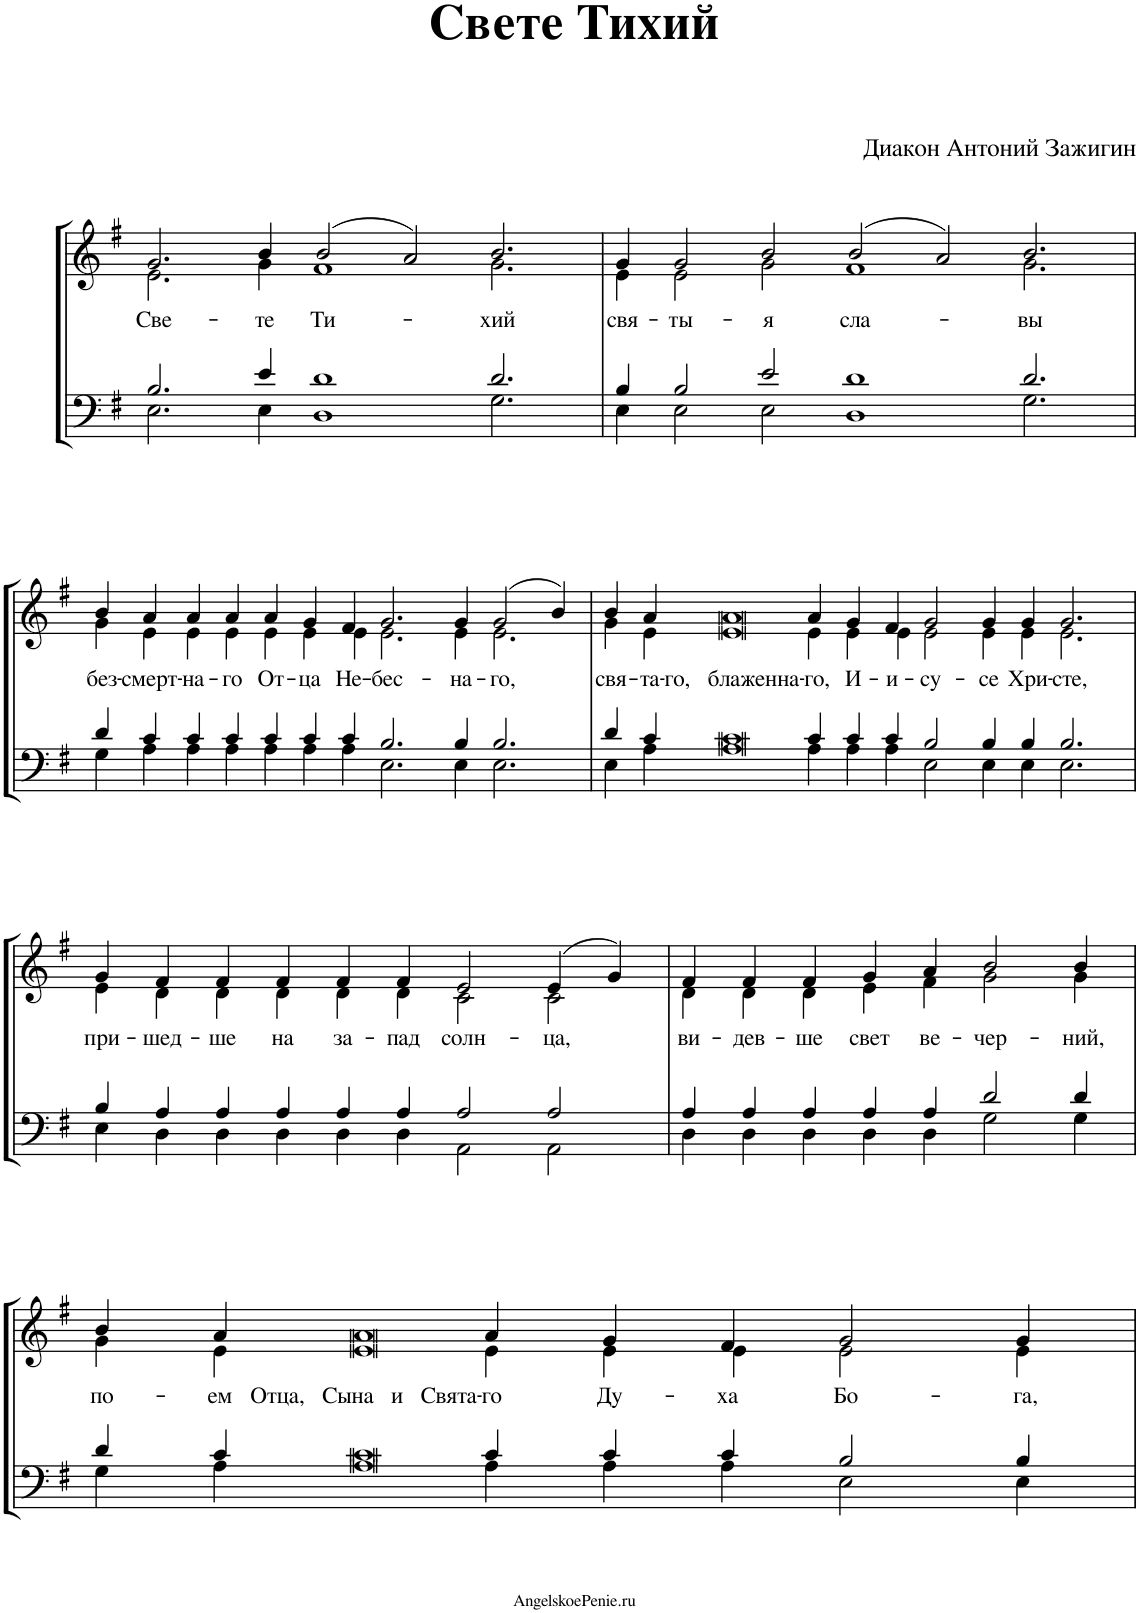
**kern	**kern	**text
*part1	*part1	*part1
*staff2	*staff1	*staff1
*I"Piano	*	*
*I'Pno.	*	*
*clefF4	*clefG2	*
*k[f#]	*k[f#]	*
*M63/4	*M63/4	*
=1	=1	=1
*^	*^	*
*	*^	*	*	*
!	!	!	!	!	!LO:LY:b
000ryy	2.B/	2.E\	2.g/	2.e\	Све-
!	!	!	!	!	!LO:LY:b
.	4e/	4E\	4b/	4g\	-те
!	!	!	!	!	!LO:LY:b
.	1d	1D	(2b/	1f#	Ти-
.	.	.	2a/)	.	.
!	!	!	!	!	!LO:LY:b
.	2.d/	2.G\	2.b/	2.g\	-хий
.	1ryy	1ryy	000ryy	000ryy	.
.	000.ryy	000.ryy	.	.	.
4%31ryy	.	.	.	.	.
.	.	.	00ryy	00ryy	.
.	.	.	1ryy	1ryy	.
=2	=2	=2	=2	=2	=2
!	!	!	!	!	!LO:LY:b
000ryy	4B/	4E\	4g/	4e\	свя-
!	!	!	!	!	!LO:LY:b
.	2B/	2E\	2g/	2e\	-ты-
!	!	!	!	!	!LO:LY:b
.	2e/	2E\	2b/	2g\	-я
!	!	!	!	!	!LO:LY:b
.	1d	1D	(2b/	1f#	сла-
.	.	.	2a/)	.	.
!	!	!	!	!	!LO:LY:b
.	2.d/	2.G\	2.b/	2.g\	-вы
.	1ryy	1ryy	000ryy	000ryy	.
.	1ryy	1ryy	.	.	.
.	1ryy	1ryy	.	.	.
.	1ryy	1ryy	.	.	.
.	1ryy	1ryy	.	.	.
4%31ryy	1ryy	1ryy	.	.	.
.	1ryy	1ryy	.	.	.
.	1ryy	1ryy	.	.	.
.	1ryy	1ryy	00ryy	00ryy	.
.	4%15ryy	4%15ryy	.	.	.
.	.	.	2.ryy	2.ryy	.
!!LO:LB:g=z	!!
=3	=3	=3	=3	=3	=3
!	!	!	!	!	!LO:LY:b
000ryy	4d/	4G\	4b/	4g\	без-
!	!	!	!	!	!LO:LY:b
.	4c/	4A\	4a/	4e\	-смерт-
!	!	!	!	!	!LO:LY:b
.	4c/	4A\	4a/	4e\	-на-
!	!	!	!	!	!LO:LY:b
.	4c/	4A\	4a/	4e\	-го
!	!	!	!	!	!LO:LY:b
.	4c/	4A\	4a/	4e\	От-
!	!	!	!	!	!LO:LY:b
.	4c/	4A\	4g/	4e\	-ца
!	!	!	!	!	!LO:LY:b
.	4c/	4A\	4f#/	4e\	Не-
!	!	!	!	!	!LO:LY:b
.	2.B/	2.E\	2.g/	2.e\	-бес-
!	!	!	!	!	!LO:LY:b
.	4B/	4E\	4g/	4e\	-на-
!	!	!	!	!	!LO:LY:b
.	2.B/	2.E\	(2g/	2.e\	-го,
.	.	.	4b/)	.	.
.	1ryy	1ryy	000ryy	000ryy	.
.	1ryy	1ryy	.	.	.
.	1ryy	1ryy	.	.	.
.	1ryy	1ryy	.	.	.
.	1ryy	1ryy	.	.	.
4%31ryy	.	.	.	.	.
.	1ryy	1ryy	.	.	.
.	1ryy	1ryy	.	.	.
.	1ryy	1ryy	.	.	.
.	1ryy	1ryy	00ryy	00ryy	.
.	1ryy	1ryy	.	.	.
.	1ryy	1ryy	.	.	.
.	1ryy	1ryy	.	.	.
.	4ryy	4ryy	4ryy	4ryy	.
=4	=4	=4	=4	=4	=4
!	!	!	!	!	!LO:LY:b
000ryy	4d/	4E\	4b/	4g\	свя-
!	!	!	!	!	!LO:LY:b
.	4c/	4A\	4a/	4e\	-та-
!	!	!	!	!	!LO:LY:b
.	4c	4A	4a	4e	-го, блаженна-
!	!	!	!	!	!LO:LY:b
.	4c/	4A\	4a/	4e\	-го,
!	!	!	!	!	!LO:LY:b
.	4c/	4A\	4g/	4e\	И-
!	!	!	!	!	!LO:LY:b
.	4c/	4A\	4f#/	4e\	-и-
!	!	!	!	!	!LO:LY:b
.	2B/	2E\	2g/	2e\	-су-
!	!	!	!	!	!LO:LY:b
.	4B/	4E\	4g/	4e\	-се
!	!	!	!	!	!LO:LY:b
.	4B/	4E\	4g/	4e\	Хри-
!	!	!	!	!	!LO:LY:b
.	2.B/	2.E\	2.g/	2.e\	-сте,
.	1ryy	1ryy	000ryy	000ryy	.
.	1ryy	1ryy	.	.	.
.	1ryy	1ryy	.	.	.
.	1ryy	1ryy	.	.	.
.	1ryy	1ryy	.	.	.
4%31ryy	.	.	.	.	.
.	2%15ryy	2%15ryy	.	.	.
.	.	.	00ryy	00ryy	.
.	.	.	2ryy	2ryy	.
!!LO:LB:g=z	!!
=5	=5	=5	=5	=5	=5
!	!	!	!	!	!LO:LY:b
000ryy	4B/	4E\	4g/	4e\	при-
!	!	!	!	!	!LO:LY:b
.	4A/	4D\	4f#/	4d\	-шед-
!	!	!	!	!	!LO:LY:b
.	4A/	4D\	4f#/	4d\	-ше
!	!	!	!	!	!LO:LY:b
.	4A/	4D\	4f#/	4d\	на
!	!	!	!	!	!LO:LY:b
.	4A/	4D\	4f#/	4d\	за-
!	!	!	!	!	!LO:LY:b
.	4A/	4D\	4f#/	4d\	-пад
!	!	!	!	!	!LO:LY:b
.	2A/	2AA\	2e/	2c\	солн-
!	!	!	!	!	!LO:LY:b
.	2A/	2AA\	(4e/	2c\	-ца,
.	.	.	4g/)	.	.
.	1ryy	1ryy	000ryy	000ryy	.
.	1ryy	1ryy	.	.	.
.	1ryy	1ryy	.	.	.
.	1ryy	1ryy	.	.	.
.	1ryy	1ryy	.	.	.
.	1ryy	1ryy	.	.	.
4%31ryy	.	.	.	.	.
.	1ryy	1ryy	.	.	.
.	1ryy	1ryy	.	.	.
.	1ryy	1ryy	00ryy	00ryy	.
.	1ryy	1ryy	.	.	.
.	1ryy	1ryy	.	.	.
.	1ryy	1ryy	.	.	.
.	1ryy	1ryy	1ryy	1ryy	.
.	4ryy	4ryy	4ryy	4ryy	.
=6	=6	=6	=6	=6	=6
!	!	!	!	!	!LO:LY:b
000ryy	4A/	4D\	4f#/	4d\	ви-
!	!	!	!	!	!LO:LY:b
.	4A/	4D\	4f#/	4d\	-дев-
!	!	!	!	!	!LO:LY:b
.	4A/	4D\	4f#/	4d\	-ше
!	!	!	!	!	!LO:LY:b
.	4A/	4D\	4g/	4e\	свет
!	!	!	!	!	!LO:LY:b
.	4A/	4D\	4a/	4f#\	ве-
!	!	!	!	!	!LO:LY:b
.	2d/	2G\	2b/	2g\	-чер-
!	!	!	!	!	!LO:LY:b
.	4d/	4G\	4b/	4g\	-ний,
.	1ryy	1ryy	000ryy	000ryy	.
.	1ryy	1ryy	.	.	.
.	1ryy	1ryy	.	.	.
.	1ryy	1ryy	.	.	.
.	1ryy	1ryy	.	.	.
.	1ryy	1ryy	.	.	.
4%31ryy	1ryy	1ryy	.	.	.
.	1ryy	1ryy	.	.	.
.	1ryy	1ryy	00ryy	00ryy	.
.	1ryy	1ryy	.	.	.
.	4%15ryy	4%15ryy	.	.	.
.	.	.	1..ryy	1..ryy	.
!!LO:LB:g=z	!!
=7	=7	=7	=7	=7	=7
!	!	!	!	!	!LO:LY:b
000ryy	4d/	4G\	4b/	4g\	по-
!	!	!	!	!	!LO:LY:b
.	4c/	4A\	4a/	4e\	-ем
!	!	!	!	!	!LO:LY:b
.	4c	4A	4a	4e	Отца, Сына и Свята-
!	!	!	!	!	!LO:LY:b
.	4c/	4A\	4a/	4e\	-го
!	!	!	!	!	!LO:LY:b
.	4c/	4A\	4g/	4e\	Ду-
!	!	!	!	!	!LO:LY:b
.	4c/	4A\	4f#/	4e\	-ха
!	!	!	!	!	!LO:LY:b
.	2B/	2E\	2g/	2e\	Бо-
!	!	!	!	!	!LO:LY:b
.	4B/	4E\	4g/	4e\	-га,
.	1ryy	1ryy	000ryy	000ryy	.
.	1ryy	1ryy	.	.	.
.	1ryy	1ryy	.	.	.
.	1ryy	1ryy	.	.	.
.	1ryy	1ryy	.	.	.
.	1ryy	1ryy	.	.	.
4%31ryy	.	.	.	.	.
.	2%15ryy	2%15ryy	.	.	.
.	.	.	00ryy	00ryy	.
.	.	.	1.ryy	1.ryy	.
*v	*v	*v	*	*	*
*	*v	*v	*
=	=	=
*-	*-	*-
